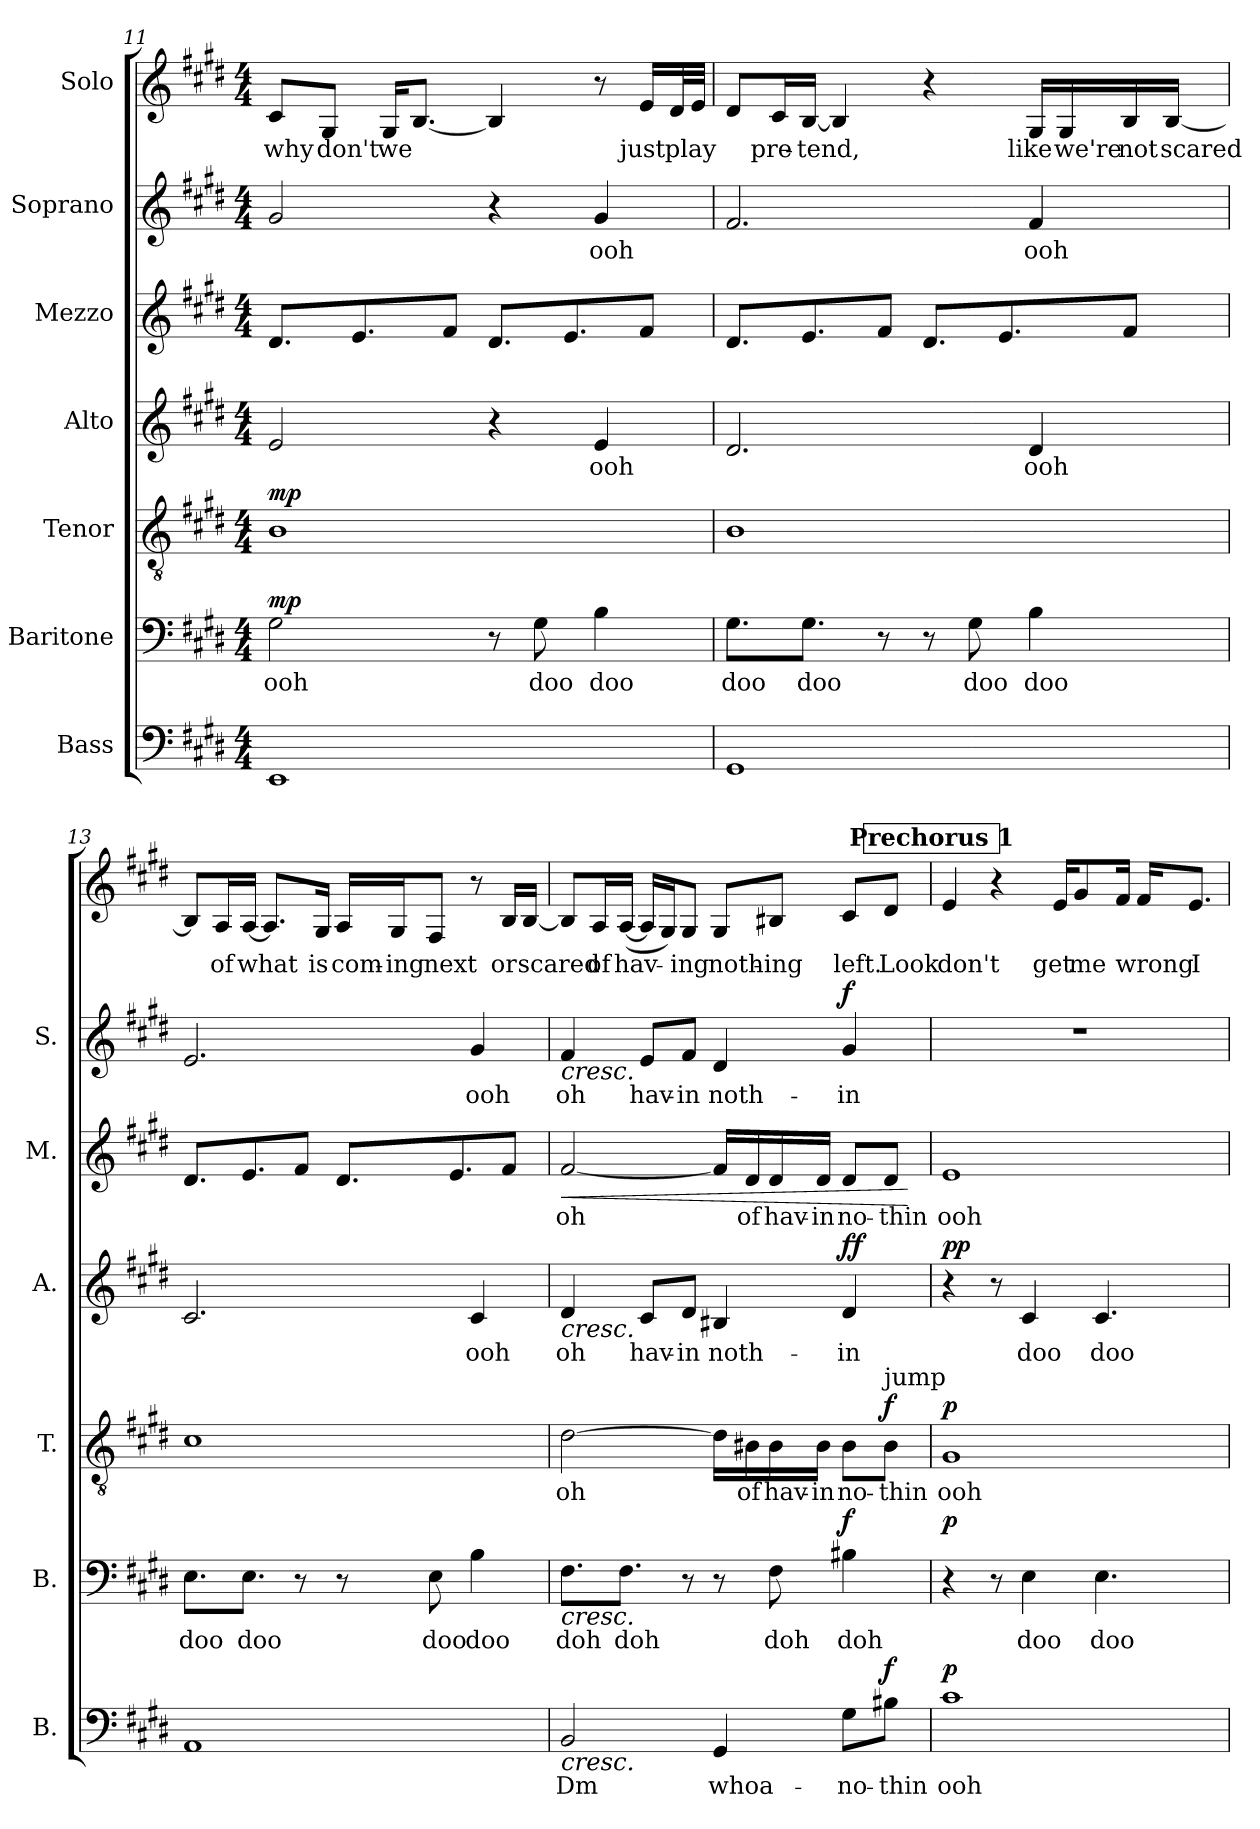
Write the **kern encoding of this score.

**kern	**text	**dynam	**kern	**text	**dynam	**kern	**text	**dynam	**kern	**text	**dynam	**kern	**text	**dynam	**kern	**text	**dynam	**kern	**text
*part7	*part7	*part7	*part6	*part6	*part6	*part5	*part5	*part5	*part4	*part4	*part4	*part3	*part3	*part3	*part2	*part2	*part2	*part1	*part1
*staff7	*staff7	*staff7	*staff6	*staff6	*staff6	*staff5	*staff5	*staff5	*staff4	*staff4	*staff4	*staff3	*staff3	*staff3	*staff2	*staff2	*staff2	*staff1	*staff1
*I"Bass	*	*	*I"Baritone	*	*	*I"Tenor	*	*	*I"Alto	*	*	*I"Mezzo	*	*	*I"Soprano	*	*	*I"Solo	*
*I'B.	*	*	*I'B.	*	*	*I'T.	*	*	*I'A.	*	*	*I'M.	*	*	*I'S.	*	*	*	*
!!LO:PB:g=z
*clefF4	*	*	*clefF4	*	*	*clefGv2	*	*	*clefG2	*	*	*clefG2	*	*	*clefG2	*	*	*clefG2	*
*k[f#c#g#d#]	*	*	*k[f#c#g#d#]	*	*	*k[f#c#g#d#]	*	*	*k[f#c#g#d#]	*	*	*k[f#c#g#d#]	*	*	*k[f#c#g#d#]	*	*	*k[f#c#g#d#]	*
*M4/4	*	*	*M4/4	*	*	*M4/4	*	*	*M4/4	*	*	*M4/4	*	*	*M4/4	*	*	*M4/4	*
=11	=11	=11	=11	=11	=11	=11	=11	=11	=11	=11	=11	=11	=11	=11	=11	=11	=11	=11	=11
!	!	!	!	!	!LO:DY:b	!	!	!LO:DY:b	!	!	!	!	!	!	!	!	!	!	!
1EE	.	.	2G#\	ooh	mp	1B	.	mp	2e/	.	.	8.d#/L	.	.	2g#/	.	.	8c#/L	why
.	.	.	.	.	.	.	.	.	.	.	.	.	.	.	.	.	.	8G#/J	don't
.	.	.	.	.	.	.	.	.	.	.	.	8.e/	.	.	.	.	.	.	.
.	.	.	.	.	.	.	.	.	.	.	.	.	.	.	.	.	.	16G#/KL	we
.	.	.	.	.	.	.	.	.	.	.	.	.	.	.	.	.	.	[8.B/J	.
.	.	.	.	.	.	.	.	.	.	.	.	8f#/J	.	.	.	.	.	.	.
.	.	.	8r	.	.	.	.	.	4r	.	.	8.d#/L	.	.	4r	.	.	4B/]	.
.	.	.	8G#\	doo	.	.	.	.	.	.	.	.	.	.	.	.	.	.	.
.	.	.	.	.	.	.	.	.	.	.	.	8.e/	.	.	.	.	.	.	.
.	.	.	4B\	doo	.	.	.	.	4e/	ooh	.	.	.	.	4g#/	ooh	.	8r	.
.	.	.	.	.	.	.	.	.	.	.	.	8f#/J	.	.	.	.	.	16e/LL	just
.	.	.	.	.	.	.	.	.	.	.	.	.	.	.	.	.	.	32d#/L	play
.	.	.	.	.	.	.	.	.	.	.	.	.	.	.	.	.	.	32e/JJJ	_
=12	=12	=12	=12	=12	=12	=12	=12	=12	=12	=12	=12	=12	=12	=12	=12	=12	=12	=12	=12
1GG#	.	.	8.G#\L	doo	.	1B	.	.	2.d#/	.	.	8.d#/L	.	.	2.f#/	.	.	8d#/L	.
.	.	.	.	.	.	.	.	.	.	.	.	.	.	.	.	.	.	16c#/L	pre-
.	.	.	8.G#\J	doo	.	.	.	.	.	.	.	8.e/	.	.	.	.	.	[16B/JJ	-tend,
.	.	.	.	.	.	.	.	.	.	.	.	.	.	.	.	.	.	4B/]	.
.	.	.	8r	.	.	.	.	.	.	.	.	8f#/J	.	.	.	.	.	.	.
.	.	.	8r	.	.	.	.	.	.	.	.	8.d#/L	.	.	.	.	.	4r	.
.	.	.	8G#\	doo	.	.	.	.	.	.	.	.	.	.	.	.	.	.	.
.	.	.	.	.	.	.	.	.	.	.	.	8.e/	.	.	.	.	.	.	.
.	.	.	4B\	doo	.	.	.	.	4d#/	ooh	.	.	.	.	4f#/	ooh	.	16G#/LL	like
.	.	.	.	.	.	.	.	.	.	.	.	.	.	.	.	.	.	16G#/	we're
.	.	.	.	.	.	.	.	.	.	.	.	8f#/J	.	.	.	.	.	16B/	not
.	.	.	.	.	.	.	.	.	.	.	.	.	.	.	.	.	.	[16B/JJ	scared
=13	=13	=13	=13	=13	=13	=13	=13	=13	=13	=13	=13	=13	=13	=13	=13	=13	=13	=13	=13
1AA	.	.	8.E\L	doo	.	1c#	.	.	2.c#/	.	.	8.d#/L	.	.	2.e/	.	.	8B/L]	.
.	.	.	.	.	.	.	.	.	.	.	.	.	.	.	.	.	.	16A/L	of
.	.	.	8.E\J	doo	.	.	.	.	.	.	.	8.e/	.	.	.	.	.	[16A/JJ	what
.	.	.	.	.	.	.	.	.	.	.	.	.	.	.	.	.	.	8.A/L]	.
.	.	.	8r	.	.	.	.	.	.	.	.	8f#/J	.	.	.	.	.	.	.
.	.	.	.	.	.	.	.	.	.	.	.	.	.	.	.	.	.	16G#/Jk	is
.	.	.	8r	.	.	.	.	.	.	.	.	8.d#/L	.	.	.	.	.	16A/LL	com-
.	.	.	.	.	.	.	.	.	.	.	.	.	.	.	.	.	.	16G#/J	-ing
.	.	.	8E\	doo	.	.	.	.	.	.	.	.	.	.	.	.	.	8F#/J	next
.	.	.	.	.	.	.	.	.	.	.	.	8.e/	.	.	.	.	.	.	.
.	.	.	4B\	doo	.	.	.	.	4c#/	ooh	.	.	.	.	4g#/	ooh	.	8r	.
.	.	.	.	.	.	.	.	.	.	.	.	8f#/J	.	.	.	.	.	16B/LL	or
.	.	.	.	.	.	.	.	.	.	.	.	.	.	.	.	.	.	[16B/JJ	scared
!!LO:LB:g=z
=14	=14	=14	=14	=14	=14	=14	=14	=14	=14	=14	=14	=14	=14	=14	=14	=14	=14	=14	=14
!	!	!LO:HP:b	!	!	!LO:HP:b	!	!	!	!	!	!LO:HP:b	!	!	!LO:HP:b	!	!	!LO:HP:b	!	!
2BB/	Dm	<	8.F#\L	doh	<	[2d#\	oh	.	4d#/	oh	<	[2f#/	oh	<	4f#/	oh	<	8B/L]	.
.	.	.	.	.	.	.	.	.	.	.	.	.	.	.	.	.	.	16A/L	of
.	.	.	8.F#\J	doh	.	.	.	.	.	.	.	.	.	.	.	.	.	([16A/JJ	hav-
.	.	.	.	.	.	.	.	.	8c#/L	hav-	.	.	.	.	8e/L	hav-	.	16A/LL]	.
.	.	.	.	.	.	.	.	.	.	.	.	.	.	.	.	.	.	16G#/J)	.
.	.	.	8r	.	.	.	.	.	8d#/J	-in	.	.	.	.	8f#/J	-in	.	8G#/J	-ing
4GG#/	whoa-	.	8r	.	.	16d#\LL]	.	.	4B#X/	noth-	.	16f#/LL]	.	.	4d#/	noth-	.	8G#/L	noth-
.	.	.	.	.	.	16B#X\	of	.	.	.	.	16d#/	of	.	.	.	.	.	.
.	.	.	8F#\	doh	.	16B#\	hav-	.	.	.	.	16d#/	hav-	.	.	.	.	8B#X/J	-ing
.	.	.	.	.	.	16B#\JJ	-in	.	.	.	.	16d#/JJ	-in	.	.	.	.	.	.
!	!	!	!	!	!LO:DY:b	!	!	!	!	!	!LO:DY:b	!	!	!	!	!	!	!	!
!	!	!	!	!	!	!	!	!	!	!	!LO:DY:n=1:a	!	!	!	!	!	!LO:DY:b	!	!
8G#\L	no-	.	4B#X\	doh	f	8B#\L	no-	.	4d#/	-in	f f	8d#/L	no-	.	4g#/	-in	f	8c#/L	left.
!	!	!	!	!	!	!LO:TX:a:t=jump	!	!	!	!	!	!	!	!	!	!	!	!	!
!	!	!LO:DY:b	!	!	!	!	!	!LO:DY:b	!	!	!	!	!	!	!	!	!	!	!
8B#X\J	-thin	f	.	.	.	8B#\J	-thin	f	.	.	.	8d#/J	-thin	.	.	.	.	8d#/J	Look
.	.	[	.	.	[	.	.	.	.	.	[	.	.	[	.	.	[	.	.
!!LO:REH:place=s1:a:B:fs=14:t=Prechorus 1
=15	=15	=15	=15	=15	=15	=15	=15	=15	=15	=15	=15	=15	=15	=15	=15	=15	=15	=15	=15
!	!	!LO:DY:b	!	!	!LO:DY:b	!	!	!LO:DY:b	!	!	!LO:DY:a	!	!	!	!	!	!	!	!
!	!	!	!	!	!	!	!	!	!	!	!LO:DY:n=1:b	!	!	!	!	!	!	!	!
1c#	ooh	p	4r	.	p	1G#	ooh	p	4r	.	p p	1e	ooh	.	1r	.	.	4e/	don't
.	.	.	8r	.	.	.	.	.	8r	.	.	.	.	.	.	.	.	4r	.
.	.	.	4E\	doo	.	.	.	.	4c#/	doo	.	.	.	.	.	.	.	.	.
.	.	.	.	.	.	.	.	.	.	.	.	.	.	.	.	.	.	16e/KL	get
.	.	.	.	.	.	.	.	.	.	.	.	.	.	.	.	.	.	8g#/	me
.	.	.	4.E\	doo	.	.	.	.	4.c#/	doo	.	.	.	.	.	.	.	.	.
.	.	.	.	.	.	.	.	.	.	.	.	.	.	.	.	.	.	16f#/Jk	.
.	.	.	.	.	.	.	.	.	.	.	.	.	.	.	.	.	.	16f#/KL	wrong
.	.	.	.	.	.	.	.	.	.	.	.	.	.	.	.	.	.	8.e/J	I
=	=	=	=	=	=	=	=	=	=	=	=	=	=	=	=	=	=	=	=
*-	*-	*-	*-	*-	*-	*-	*-	*-	*-	*-	*-	*-	*-	*-	*-	*-	*-	*-	*-
